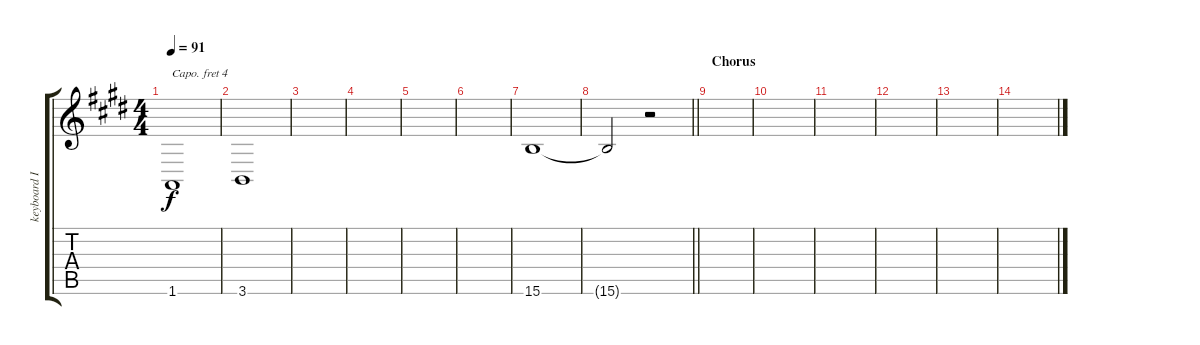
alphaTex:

\track ("keyboard II" "keyboard I") {instrument synthstrings1}
\staff {score tabs}
\capo 4
\tuning (E4 B3 G3 D3 A2 E2) {hide}
\ts (4 4)
\tempo 91
\clef g2
\ks e
1.6.1{dy f} |
\ks c#minor
3.6.1 |
|
|
|
|
15.6.1 |
\barLineRight lightlight
\ks e
15.6{t}.2 r.2 |
\section ("" "Chorus")
|
\ks c#minor
|
|
|
\ks e
|
\ks c#minor
